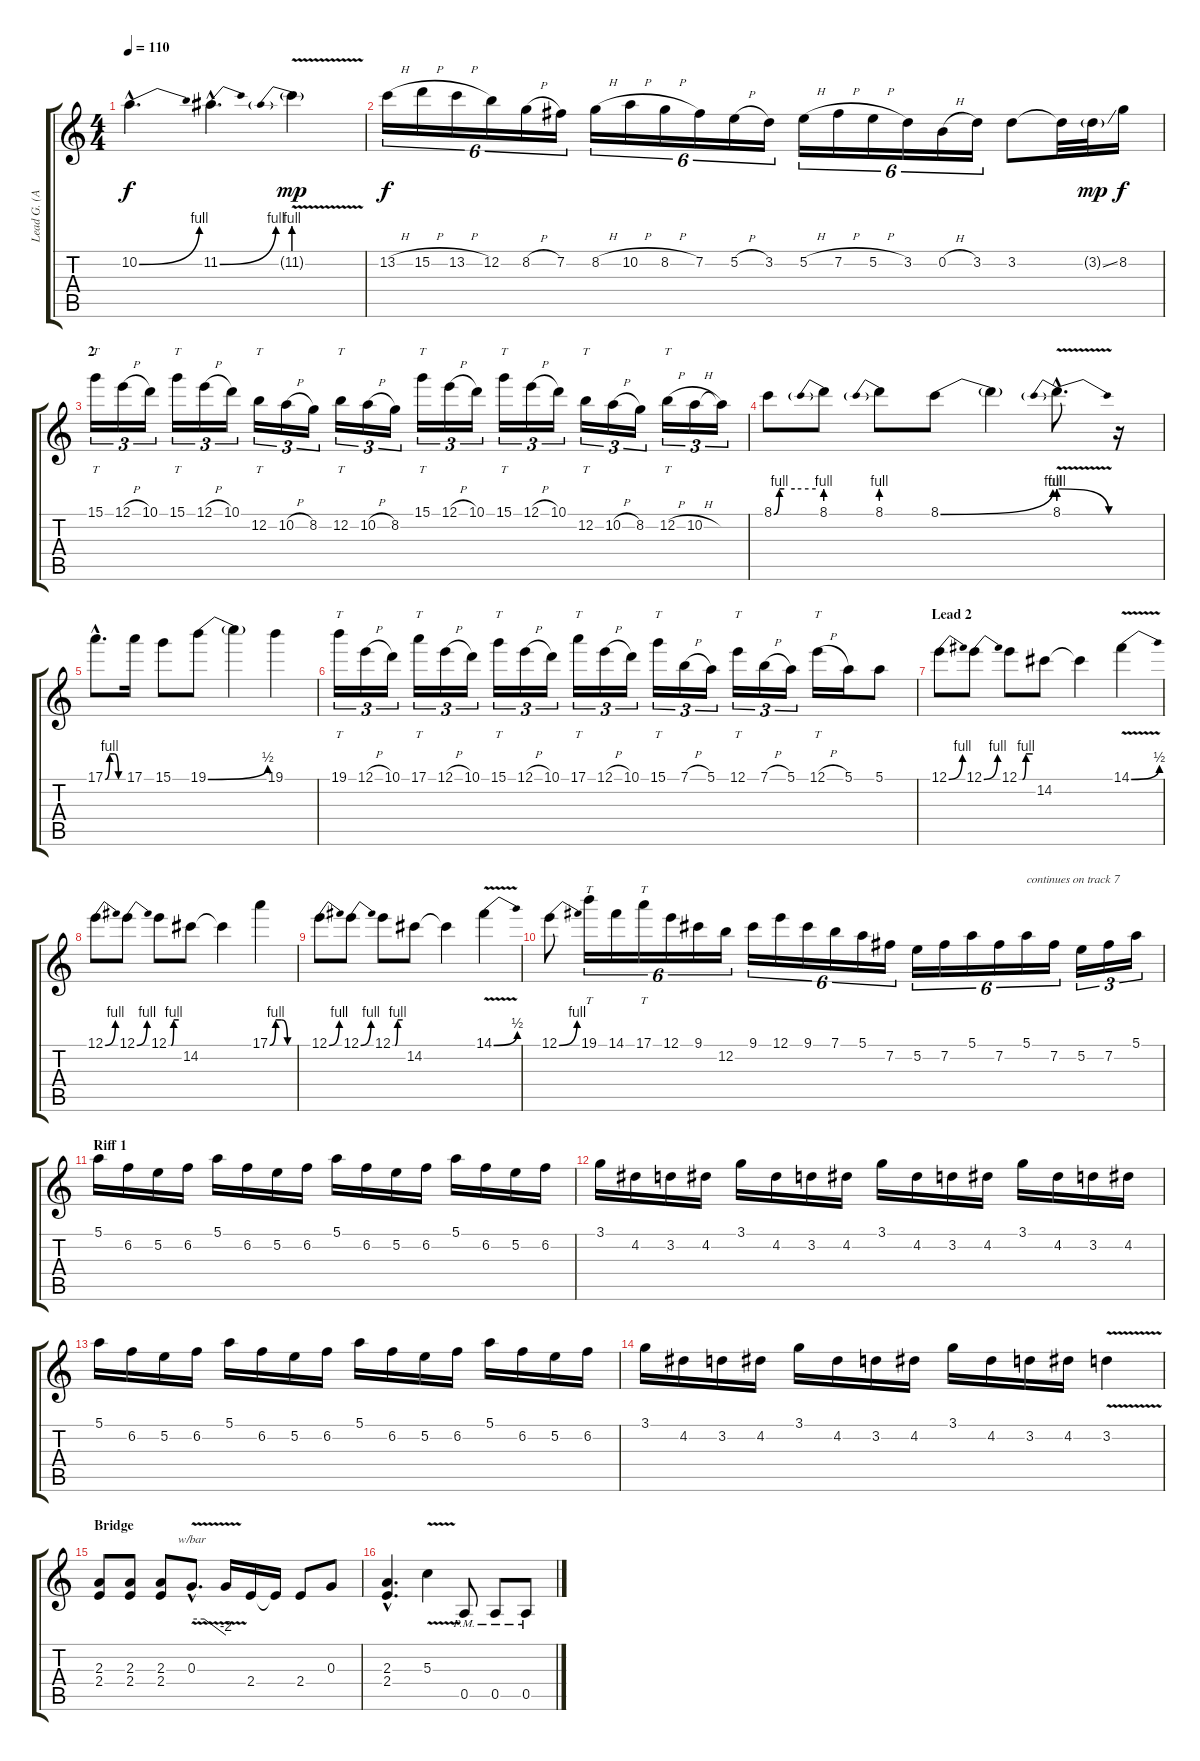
\track ("Lead G. (Axel A.J. Julius)" "Lead G. (A") {instrument distortionguitar}
\staff {score tabs}
\tuning (E4 B3 G3 D3 A2 E2) {hide}
\ts (4 4)
\tempo 110
\clef g2
\ks c
10.2{be (bend 0 0 60 4) hac}.4{d dy f} 11.2{be (bend 0 0 60 4) hac}.4{d} 11.2{be (prebend 0 4 60 4) v g}.4{dy mp} |
13.2{h}.16{tu (6 4) dy f} 15.2{h}.16{tu (6 4)} 13.2{h}.16{tu (6 4)} 12.2.16{tu (6 4)} 8.2{h}.16{tu (6 4)} 7.2.16{tu (6 4)} 8.2{h}.16{tu (6 4)} 10.2{h}.16{tu (6 4)} 8.2{h}.16{tu (6 4)} 7.2.16{tu (6 4)} 5.2{h}.16{tu (6 4)} 3.2.16{tu (6 4)} 5.2{h}.16{tu (6 4)} 7.2{h}.16{tu (6 4)} 5.2{h}.16{tu (6 4)} 3.2.16{tu (6 4)} 0.2{h}.16{tu (6 4)} 3.2.16{tu (6 4)} 3.2.8 3.2{t}.32 3.2{ss g}.32{dy mp} 8.2.16{dy f} |
\section ("" "2")
15.1.16{tt tu (3 2)} 12.1{h}.16{tu (3 2)} 10.1.16{tu (3 2)} 15.1.16{tt tu (3 2)} 12.1{h}.16{tu (3 2)} 10.1.16{tu (3 2)} 12.2.16{tt tu (3 2)} 10.2{h}.16{tu (3 2)} 8.2.16{tu (3 2)} 12.2.16{tt tu (3 2)} 10.2{h}.16{tu (3 2)} 8.2.16{tu (3 2)} 15.1.16{tt tu (3 2)} 12.1{h}.16{tu (3 2)} 10.1.16{tu (3 2)} 15.1.16{tt tu (3 2)} 12.1{h}.16{tu (3 2)} 10.1.16{tu (3 2)} 12.2.16{tt tu (3 2)} 10.2{h}.16{tu (3 2)} 8.2.16{tu (3 2)} 12.2{h}.16{tt tu (3 2)} 10.2{h}.16{tu (3 2)} 10.2{t}.16{tu (3 2)} |
8.1{be (custom 0 0 8 4 15 4 30 4 60 4)}.8 8.1{be (prebend 0 4 60 4)}.8 8.1{be (prebend 0 4 60 4)}.8 8.1{be (bend 0 0 60 4)}.8 8.1{t}.4 8.1{be (prebendrelease 0 4 60 0) v hac}.8{d} r.16 |
17.1{be (custom 0 0 15 4 30 4 45 0 60 0) hac}.8{d} 17.1.16 15.1.8 19.1{be (bend 0 0 60 2)}.8 19.1{t}.4 19.1.4 |
19.1.16{tt tu (3 2)} 12.1{h}.16{tu (3 2)} 10.1.16{tu (3 2)} 17.1.16{tt tu (3 2)} 12.1{h}.16{tu (3 2)} 10.1.16{tu (3 2)} 15.1.16{tt tu (3 2)} 12.1{h}.16{tu (3 2)} 10.1.16{tu (3 2)} 17.1.16{tt tu (3 2)} 12.1{h}.16{tu (3 2)} 10.1.16{tu (3 2)} 15.1.16{tt tu (3 2)} 7.1{h}.16{tu (3 2)} 5.1.16{tu (3 2)} 12.1.16{tt tu (3 2)} 7.1{h}.16{tu (3 2)} 5.1.16{tu (3 2)} 12.1{h}.16{tt} 5.1.16 5.1.8 |
\section ("" "Lead 2")
12.1{be (bend 0 0 60 4)}.8 12.1{be (bend 0 0 60 4)}.8 12.1{be (custom 0 0 15 0 30 4 60 4)}.8 14.2.8 14.2{t}.4 14.1{be (bend 0 0 60 2) v}.4 |
12.1{be (bend 0 0 60 4)}.8 12.1{be (bend 0 0 60 4)}.8 12.1{be (custom 0 0 15 0 30 4 60 4)}.8 14.2.8 14.2{t}.4 17.1{be (custom 0 0 15 4 30 4 45 0 60 0)}.4 |
12.1{be (bend 0 0 60 4)}.8 12.1{be (bend 0 0 60 4)}.8 12.1{be (custom 0 0 15 0 30 4 60 4)}.8 14.2.8 14.2{t}.4 14.1{be (bend 0 0 60 2) v}.4 |
12.1{be (bend 0 0 60 4)}.8 19.1.16{tt tu (6 4)} 14.1.16{tu (6 4)} 17.1.16{tt tu (6 4)} 12.1.16{tu (6 4)} 9.1.16{tu (6 4)} 12.2.16{tu (6 4)} 9.1.16{tu (6 4)} 12.1.16{tu (6 4)} 9.1.16{tu (6 4)} 7.1.16{tu (6 4)} 5.1.16{tu (6 4)} 7.2.16{tu (6 4)} 5.2.16{tu (6 4)} 7.2.16{tu (6 4)} 5.1.16{tu (6 4)} 7.2.16{tu (6 4)} 5.1.16{tu (6 4) txt "continues on track 7"} 7.2.16{tu (6 4)} 5.2.16{tu (3 2)} 7.2.16{tu (3 2)} 5.1.16{tu (3 2)} |
\section ("" "Riff 1")
5.1.16{volume 13 balance 3} 6.2.16 5.2.16 6.2.16 5.1.16 6.2.16 5.2.16 6.2.16 5.1.16 6.2.16 5.2.16 6.2.16 5.1.16 6.2.16 5.2.16 6.2.16 |
3.1.16 4.2.16 3.2.16 4.2.16 3.1.16 4.2.16 3.2.16 4.2.16 3.1.16 4.2.16 3.2.16 4.2.16 3.1.16 4.2.16 3.2.16 4.2.16 |
5.1.16 6.2.16 5.2.16 6.2.16 5.1.16 6.2.16 5.2.16 6.2.16 5.1.16 6.2.16 5.2.16 6.2.16 5.1.16 6.2.16 5.2.16 6.2.16 |
3.1.16 4.2.16 3.2.16 4.2.16 3.1.16 4.2.16 3.2.16 4.2.16 3.1.16 4.2.16 3.2.16 4.2.16 3.2{v}.4{instrument distortionguitar} |
\section ("" "Bridge")
(2.3 2.4).8{balance 16 instrument distortionguitar} (2.3 2.4).8 (2.3 2.4).8 0.3{v hac}.8{d tbe (custom default 0 0 22 0 60 -8)} 0.3{t}.16 2.4.16 2.4{t}.16 2.4.8 0.3.8 |
(2.3{hac} 2.4{hac}).4{d} 5.3{v}.4 0.5{pm}.8 0.5{pm}.8 0.5{pm}.8
